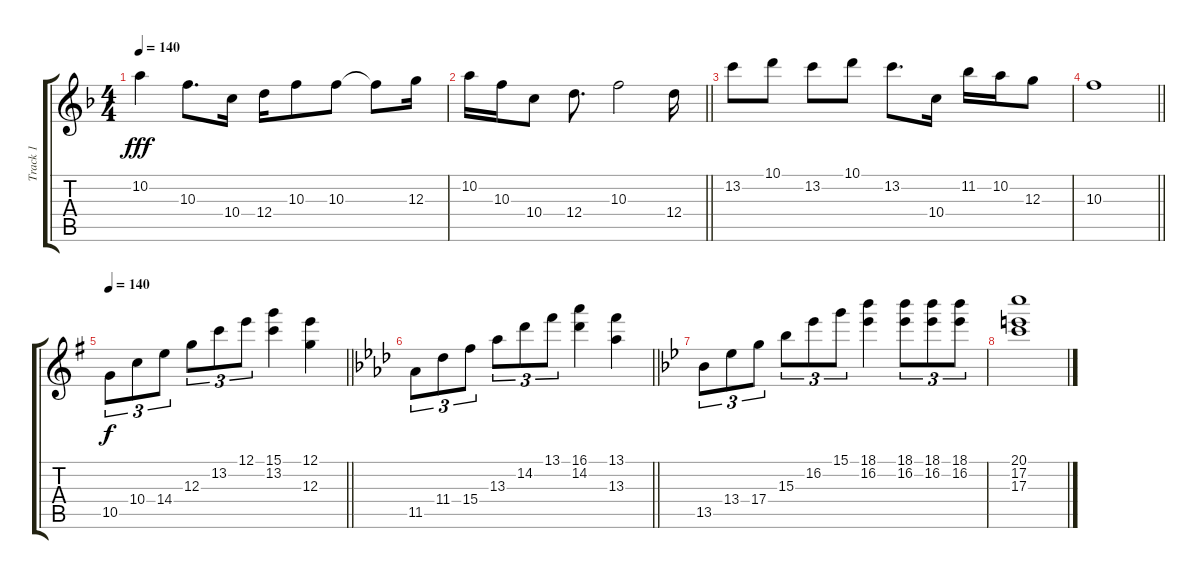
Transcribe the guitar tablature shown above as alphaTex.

\track ("Track 1" "Track 1") {instrument overdrivenguitar}
\staff {score tabs}
\tuning (E4 B3 G3 D3 A2 E2) {hide}
\ts (4 4)
\tempo 140
\clef g2
\ks f
10.2.4{dy fff} 10.3.8{d} 10.4.16 12.4.16 10.3.8 10.3.8 10.3{t}.8 12.3.16 |
\barLineRight lightlight
10.2.16 10.3.16 10.4.8 12.4.8{d} 10.3.2 12.4.16 |
13.2.8 10.1.8 13.2.8 10.1.8 13.2.8{d} 10.4.16 11.2.16 10.2.16 12.3.8 |
\barLineRight lightlight
10.3.1 |
\tempo 140
\barLineRight lightlight
\ks g
10.5.8{tu (3 2) dy f} 10.4.8{tu (3 2)} 14.4.8{tu (3 2)} 12.3.8{tu (3 2)} 13.2.8{tu (3 2)} 12.1.8{tu (3 2)} (15.1 13.2).4 (12.1 12.3).4 |
\barLineRight lightlight
\ks ab
11.5.8{tu (3 2)} 11.4.8{tu (3 2)} 15.4.8{tu (3 2)} 13.3.8{tu (3 2)} 14.2.8{tu (3 2)} 13.1.8{tu (3 2)} (16.1 14.2).4 (13.1 13.3).4 |
\ks bb
13.5.8{tu (3 2)} 13.4.8{tu (3 2)} 17.4.8{tu (3 2)} 15.3.8{tu (3 2)} 16.2.8{tu (3 2)} 15.1.8{tu (3 2)} (18.1 16.2).4 (18.1 16.2).8{tu (3 2)} (18.1 16.2).8{tu (3 2)} (18.1 16.2).8{tu (3 2)} |
(20.1 17.2 17.3).1
